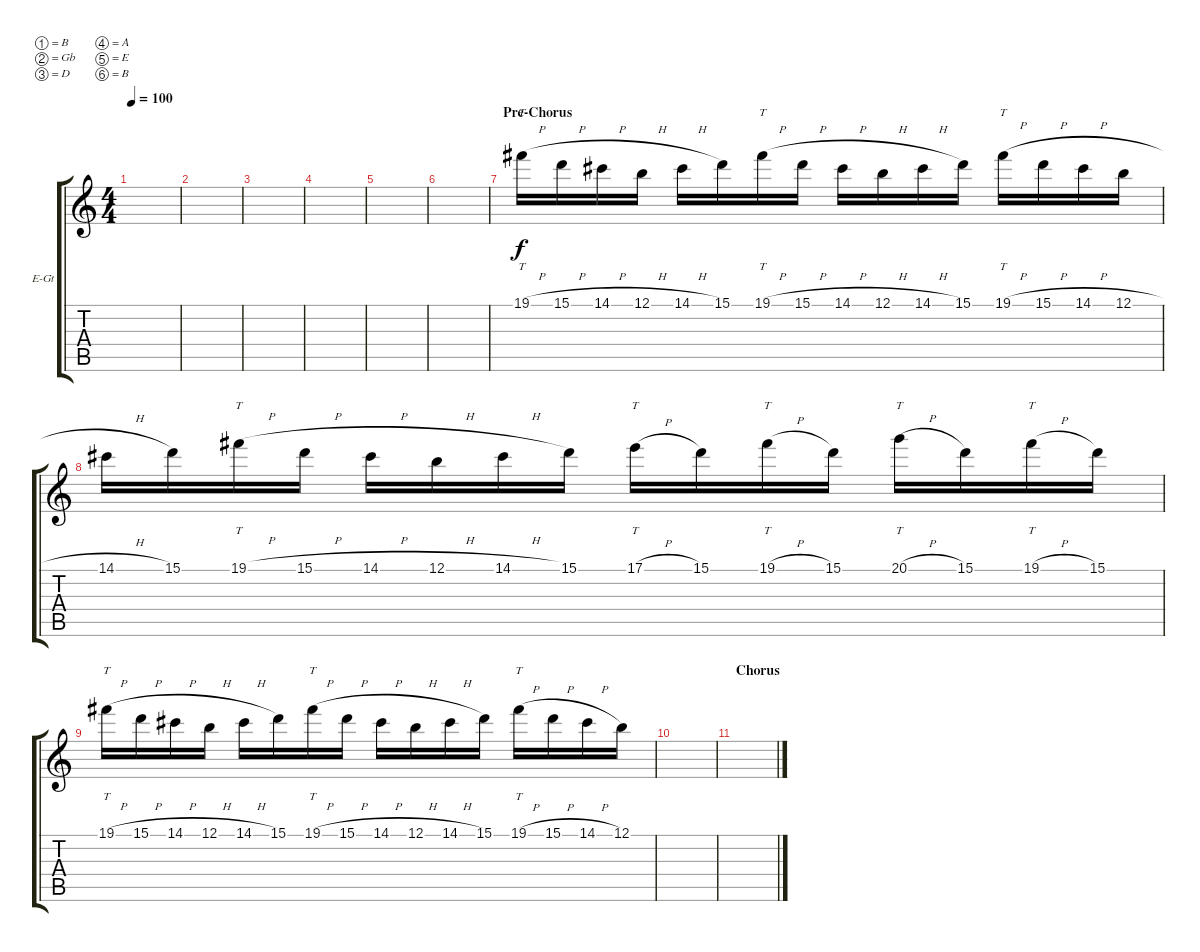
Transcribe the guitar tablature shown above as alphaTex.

\bracketExtendMode groupsimilarinstruments
\firstSystemTrackNameOrientation horizontal
\otherSystemsTrackNameOrientation horizontal
\track ("Lead Guitar 1" "E-Gt") {instrument overdrivenguitar}
\staff {score tabs}
\tuning (B3 Gb3 D3 A2 E2 B1)
\ts (4 4)
\tempo 100
\clef g2
\ks c
|
|
|
|
|
|
\section ("" "Pre-Chorus")
19.1{h}.16{tt} 15.1{h}.16 14.1{h}.16 12.1{h}.16 14.1{h}.16 15.1.16 19.1{h}.16{tt} 15.1{h}.16 14.1{h}.16 12.1{h}.16 14.1{h}.16 15.1.16 19.1{h}.16{tt} 15.1{h}.16 14.1{h}.16 12.1{h}.16 |
14.1{h}.16 15.1.16 19.1{h}.16{tt} 15.1{h}.16 14.1{h}.16 12.1{h}.16 14.1{h}.16 15.1.16 17.1{h}.16{tt} 15.1.16 19.1{h}.16{tt} 15.1.16 20.1{h}.16{tt} 15.1.16 19.1{h}.16{tt} 15.1.16 |
19.1{h}.16{tt} 15.1{h}.16 14.1{h}.16 12.1{h}.16 14.1{h}.16 15.1.16 19.1{h}.16{tt} 15.1{h}.16 14.1{h}.16 12.1{h}.16 14.1{h}.16 15.1.16 19.1{h}.16{tt} 15.1{h}.16 14.1{h}.16 12.1.16 |
|
\section ("" "Chorus")
